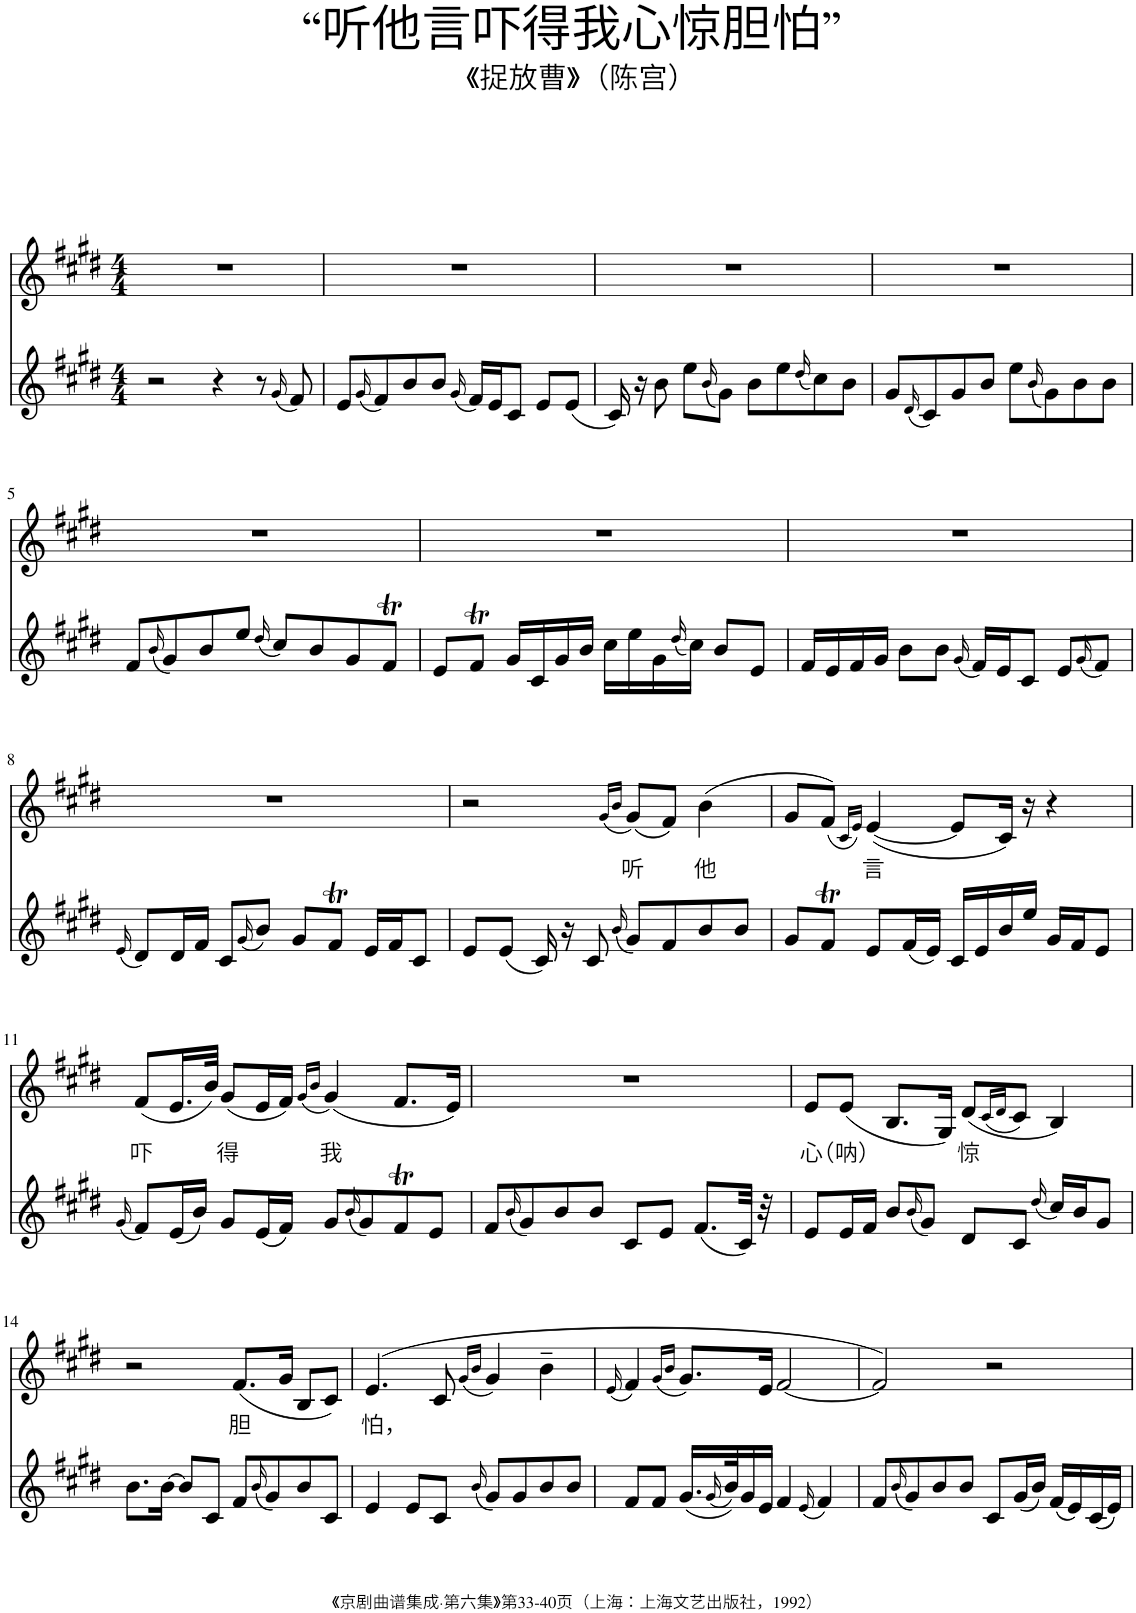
**kern	**kern	**text
*part2	*part1	*part1
*staff2	*staff1	*staff1
*I"Piano	*I"Piano	*
*I'Pno	*I'Pno	*
*clefG2	*clefG2	*
*k[f#c#g#d#]	*k[f#c#g#d#]	*
*M4/4	*M4/4	*
=1	=1	=1
2r	1r	.
4r	.	.
8r	.	.
(16qg#/	.	.
8f#/)	.	.
=2	=2	=2
8e/L	1r	.
(16qg#/	.	.
8f#/)	.	.
8b/	.	.
8b/J	.	.
(16qg#/	.	.
16f#/LL)	.	.
16e/J	.	.
8c#/J	.	.
8e/L	.	.
(8e/J	.	.
=3	=3	=3
16c#/)	1r	.
16r	.	.
8b\	.	.
8ee\L	.	.
(16qb/	.	.
8g#\J)	.	.
8b\L	.	.
8ee\	.	.
(16qdd#/	.	.
8cc#\)	.	.
8b\J	.	.
=4	=4	=4
8g#/L	1r	.
(16qd#/	.	.
8c#/)	.	.
8g#/	.	.
8b/J	.	.
8ee\L	.	.
(16qb/	.	.
8g#\)	.	.
8b\	.	.
8b\J	.	.
!!LO:LB:g=z
=5	=5	=5
8f#/L	1r	.
(16qb/	.	.
8g#/)	.	.
8b/	.	.
8ee/J	.	.
(16qdd#/	.	.
8cc#/L)	.	.
8b/	.	.
8g#/	.	.
8f#T/J	.	.
=6	=6	=6
8e/L	1r	.
8f#T/J	.	.
16g#/LL	.	.
16c#/	.	.
16g#/	.	.
16b/JJ	.	.
16cc#\LL	.	.
16ee\	.	.
16g#\	.	.
(16qdd#/	.	.
16cc#\JJ)	.	.
8b/L	.	.
8e/J	.	.
=7	=7	=7
16f#/LL	1r	.
16e/	.	.
16f#/	.	.
16g#/JJ	.	.
8b\L	.	.
8b\J	.	.
(16qg#/	.	.
16f#/LL)	.	.
16e/J	.	.
8c#/J	.	.
8e/L	.	.
(16qg#/	.	.
8f#/J)	.	.
!!LO:LB:g=z
=8	=8	=8
(16qe/	.	.
8d#/L)	1r	.
16d#/L	.	.
16f#/JJ	.	.
8c#/L	.	.
(16qg#/	.	.
8b/J)	.	.
8g#/L	.	.
8f#T/J	.	.
16e/LL	.	.
16f#/J	.	.
8c#/J	.	.
=9	=9	=9
8e/L	2r	.
(8e/J	.	.
16c#/)	.	.
16r	.	.
8c#/	.	.
.	(16qg#/LL	.
(16qb/	16qb/JJ	.
!	!	!LO:LY:b
8g#/L)	(8g#/L)	听
8f#/	8f#/J)	.
!	!	!LO:LY:b
8b/	(4b\	他
8b/J	.	.
=10	=10	=10
8g#/L	8g#/L	.
8f#T/J	(8f#/J)	.
.	16qc#/LL	.
.	16qe/JJ)	.
!	!	!LO:LY:b
8e/L	([4e/	言
(16f#/L	.	.
16e/JJ)	.	.
16c#/LL	8e/L]	.
16e/	.	.
16b/	16c#/Jk)	.
16ee/JJ	16r	.
16g#/LL	4r	.
16f#/J	.	.
8e/J	.	.
!!LO:LB:g=z
=11	=11	=11
(16qg#/	.	.
!	!	!LO:LY:b
8f#/L)	(8f#/L	吓
(16e/L	16.e/L	.
16b/JJ)	.	.
.	32b/JJk)	.
!	!	!LO:LY:b
8g#/L	(8g#/L	得
(16e/L	16e/L	.
16f#/JJ)	16f#/JJ)	.
.	(16qg#/LL	.
.	16qb/JJ	.
!	!	!LO:LY:b
8g#/L	(4g#/)	我
(16qb/	.	.
8g#/)	.	.
8f#T/	8.f#/L	.
8e/J	.	.
.	16e/Jk)	.
=12	=12	=12
8f#/L	1r	.
(16qb/	.	.
8g#/)	.	.
8b/	.	.
8b/J	.	.
8c#/L	.	.
8e/J	.	.
(8.f#/L	.	.
32c#/Jkk)	.	.
32r	.	.
=13	=13	=13
!	!	!LO:LY:b
8e/L	8e/L	心
!	!	!LO:LY:b
16e/L	(8e/J	（呐）
16f#/JJ	.	.
8b/L	8.B/L	.
(16qb/	.	.
8g#/J)	.	.
.	16G#/Jk)	.
!	!	!LO:LY:b
8d#/L	(8d#/L	惊
.	(16qc#/LL	.
.	16qd#/JJ	.
8c#/J	8c#/J)	.
(16qdd#/	.	.
16cc#/LL)	4B/)	.
16b/J	.	.
8g#/J	.	.
!!LO:LB:g=z
=14	=14	=14
8.b\L	2r	.
[16b\Jk	.	.
8b/L]	.	.
8c#/J	.	.
!	!	!LO:LY:b
8f#/L	(8.f#/L	胆
(16qb/	.	.
8g#/)	.	.
.	16g#/Jk	.
8b/	8B/L	.
8c#/J	8c#/J)	.
=15	=15	=15
!	!	!LO:LY:b
4e/	(4.e/	怕，
8e/L	.	.
8c#/J	8c#/	.
.	(16qg#/LL	.
(16qb/	16qb/JJ	.
8g#/L)	4g#/)	.
8g#/	.	.
8b/	4b~\	.
8b/J	.	.
=16	=16	=16
.	(16qe/	.
8f#/L	4f#/)	.
8f#/J	.	.
.	(16qg#/LL	.
.	16qb/JJ	.
(16.g#/LL	8.g#/L)	.
(16qg#/	.	.
32b/K))	.	.
16g#/	.	.
16e/JJ	16e/Jk	.
4f#/	[2f#/	.
(16qe/	.	.
4f#/)	.	.
=17	=17	=17
8f#/L	2f#/])	.
(16qb/	.	.
8g#/)	.	.
8b/	.	.
8b/J	.	.
8c#/L	2r	.
(16g#/L	.	.
16b/JJ)	.	.
(16f#/LL	.	.
16e/)	.	.
(16c#/	.	.
16e/JJ)	.	.
=	=	=
*-	*-	*-
